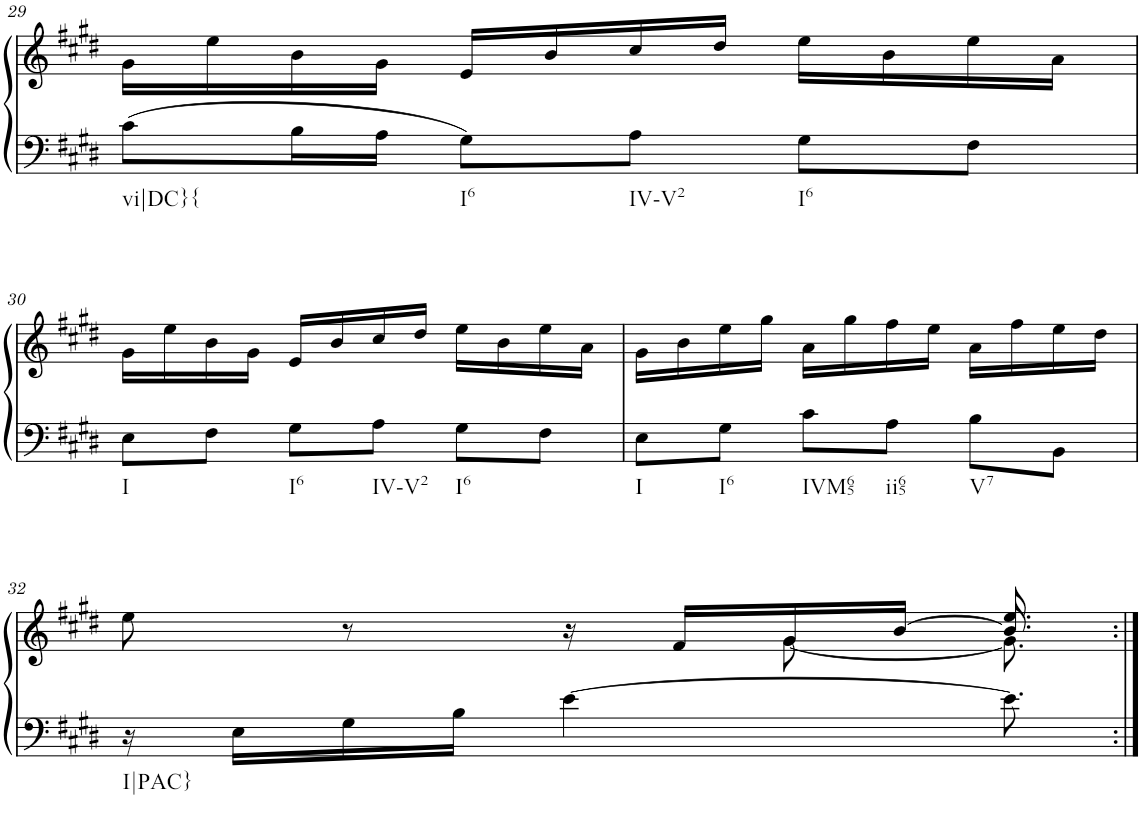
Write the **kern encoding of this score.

**kern	**kern
*part1	*part1
*staff2	*staff1
*I"Klavier linke Hand	*
!!LO:PB:g=z
*clefF4	*clefG2
*k[f#c#g#d#]	*k[f#c#g#d#]
*M3/4	*M3/4
=29	=29
!LO:TX:b:t=vi|DC}{	!
8c#\L	16g#\LL
.	16ee\
16B\L	16b\
16A\JJ	16g#\JJ
!LO:TX:b:t=I6	!
8G#\L	16e/LL
.	16b/
!LO:TX:b:t=IV-V2	!
8A\J	16cc#/
.	16dd#/JJ
!LO:TX:b:t=I6	!
8G#\L	16ee\LL
.	16b\
8F#\J	16ee\
.	16a\JJ
!!LO:LB:g=z
=30	=30
!LO:TX:b:t=I	!
8E\L	16g#\LL
.	16ee\
8F#\J	16b\
.	16g#\JJ
!LO:TX:b:t=I6	!
8G#\L	16e/LL
.	16b/
!LO:TX:b:t=IV-V2	!
8A\J	16cc#/
.	16dd#/JJ
!LO:TX:b:t=I6	!
8G#\L	16ee\LL
.	16b\
8F#\J	16ee\
.	16a\JJ
=31	=31
!LO:TX:b:t=I	!
8E\L	16g#\LL
.	16b\
!LO:TX:b:t=I6	!
8G#\J	16ee\
.	16gg#\JJ
!LO:TX:b:t=IVM65	!
8c#\L	16a\LL
.	16gg#\
!LO:TX:b:t=ii65	!
8A\J	16ff#\
.	16ee\JJ
!LO:TX:b:t=V7	!
8B\L	16a\LL
.	16ff#\
8BB\J	16ee\
.	16dd#\JJ
!!LO:LB:g=z
=32	=32
*	*^
*	*	*^
!LO:TX:b:t=I|PAC}	!	!	!
16r	8ee\	4.ryy	2ryy
16E\LL	.	.	.
16G#\	8r	.	.
16B\JJ	.	.	.
[4e\	16r	.	.
.	16f#/LL	.	.
.	16g#/	[8g#\	.
.	[16b/JJ	.	.
8.e\]	8.b/]	8.g#\]	8.ee/
*	*v	*v	*v
=:|!	=:|!
*-	*-
